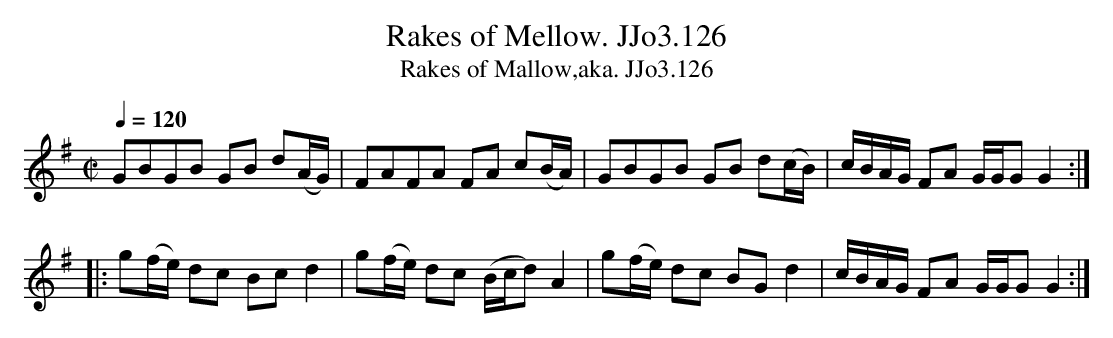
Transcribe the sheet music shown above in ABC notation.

X:1
T:Rakes of Mellow. JJo3.126
T:Rakes of Mallow,aka. JJo3.126
M:C|
L:1/8
Q:1/4=120
K:G
GBGB GB d(A/G/) | FAFA FA c(B/A/) | GBGB GB d(c/B/) | c/B/A/G/ FA G/G/G G2 :|
|: g(f/e/) dc Bc d2 | g(f/e/) dc (B/c/d) A2 | g(f/e/) dc BG d2 | c/B/A/G/ FA G/G/G G2 :|
